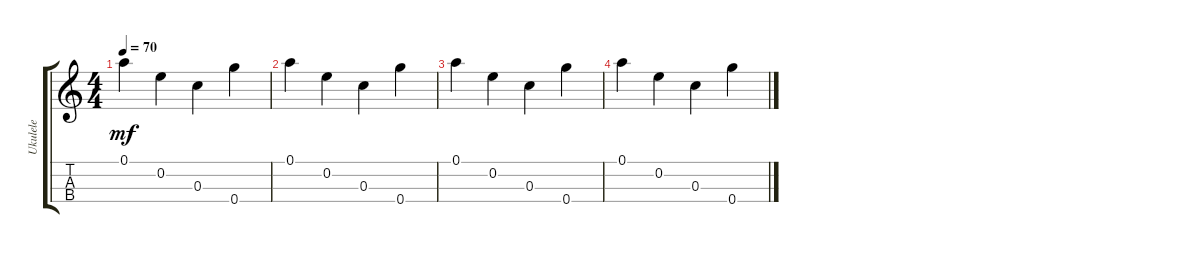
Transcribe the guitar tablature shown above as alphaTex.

\track ("Ukulele" "Ukulele") {instrument acousticguitarnylon}
\staff {score tabs}
\tuning (A4 E4 C4 G4) {hide}
\ts (4 4)
\tempo 70
\clef g2
\ks c
0.1.4{dy mf instrument acousticguitarnylon} 0.2.4 0.3.4 0.4.4 |
0.1.4 0.2.4 0.3.4 0.4.4 |
0.1.4 0.2.4 0.3.4 0.4.4 |
0.1.4 0.2.4 0.3.4 0.4.4
